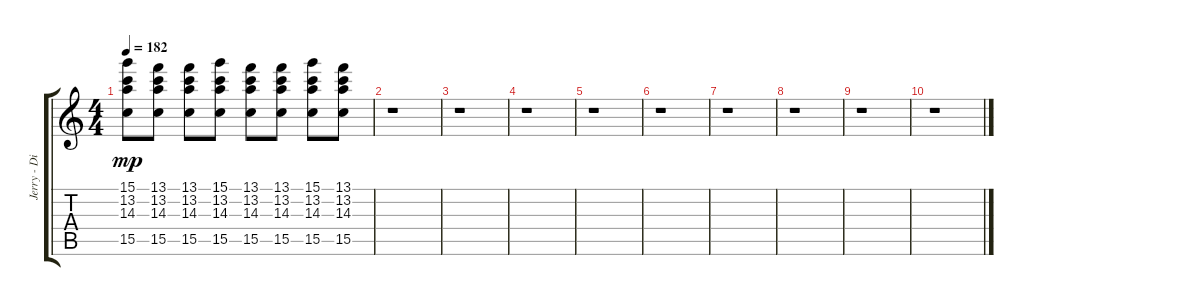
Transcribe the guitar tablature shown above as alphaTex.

\track ("Jerry - Distortion" "Jerry - Di") {instrument distortionguitar}
\staff {score tabs}
\tuning (E4 B3 G3 D3 A2 E2) {hide}
\ts (4 4)
\tempo 182
\clef g2
\ks c
(15.1 13.2 14.3 15.5).8{dy mp} (13.1 13.2 14.3 15.5).8 (13.1 13.2 14.3 15.5).8 (15.1 13.2 14.3 15.5).8 (13.1 13.2 14.3 15.5).8 (13.1 13.2 14.3 15.5).8 (15.1 13.2 14.3 15.5).8 (13.1 13.2 14.3 15.5).8 |
r.1 |
r.1 |
r.1 |
r.1 |
r.1 |
r.1 |
r.1 |
r.1 |
r.1
